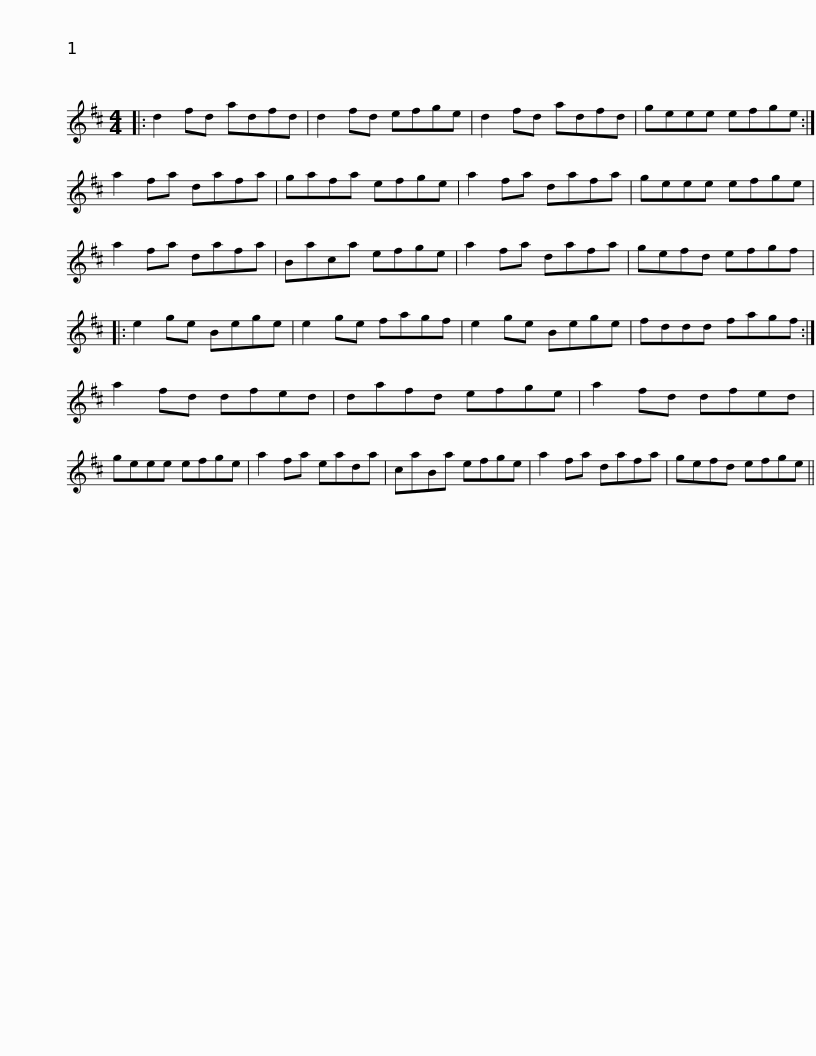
X:1
L:1/8
M:4/4
I:linebreak $
K:D
V:1 treble
V:1
|: d2 fd adfd | d2 fd efge | d2 fd adfd | geee efge :| a2 fa dafa |$ %5
 gafa efge | a2 fa dafa | geee efge | a2 fa dafa | Baca efge | %10
 a2 fa dafa |$ gefd efgf |: e2 ge Bege | e2 ge fagf | e2 ge Bege | %15
 fddd fagf :| a2 fd dfed |$ dafd efge | a2 fd dfed | geee efge | %20
 a2 fa eada | caBa efge | a2 fa dafa |$ gefd efge || %24
